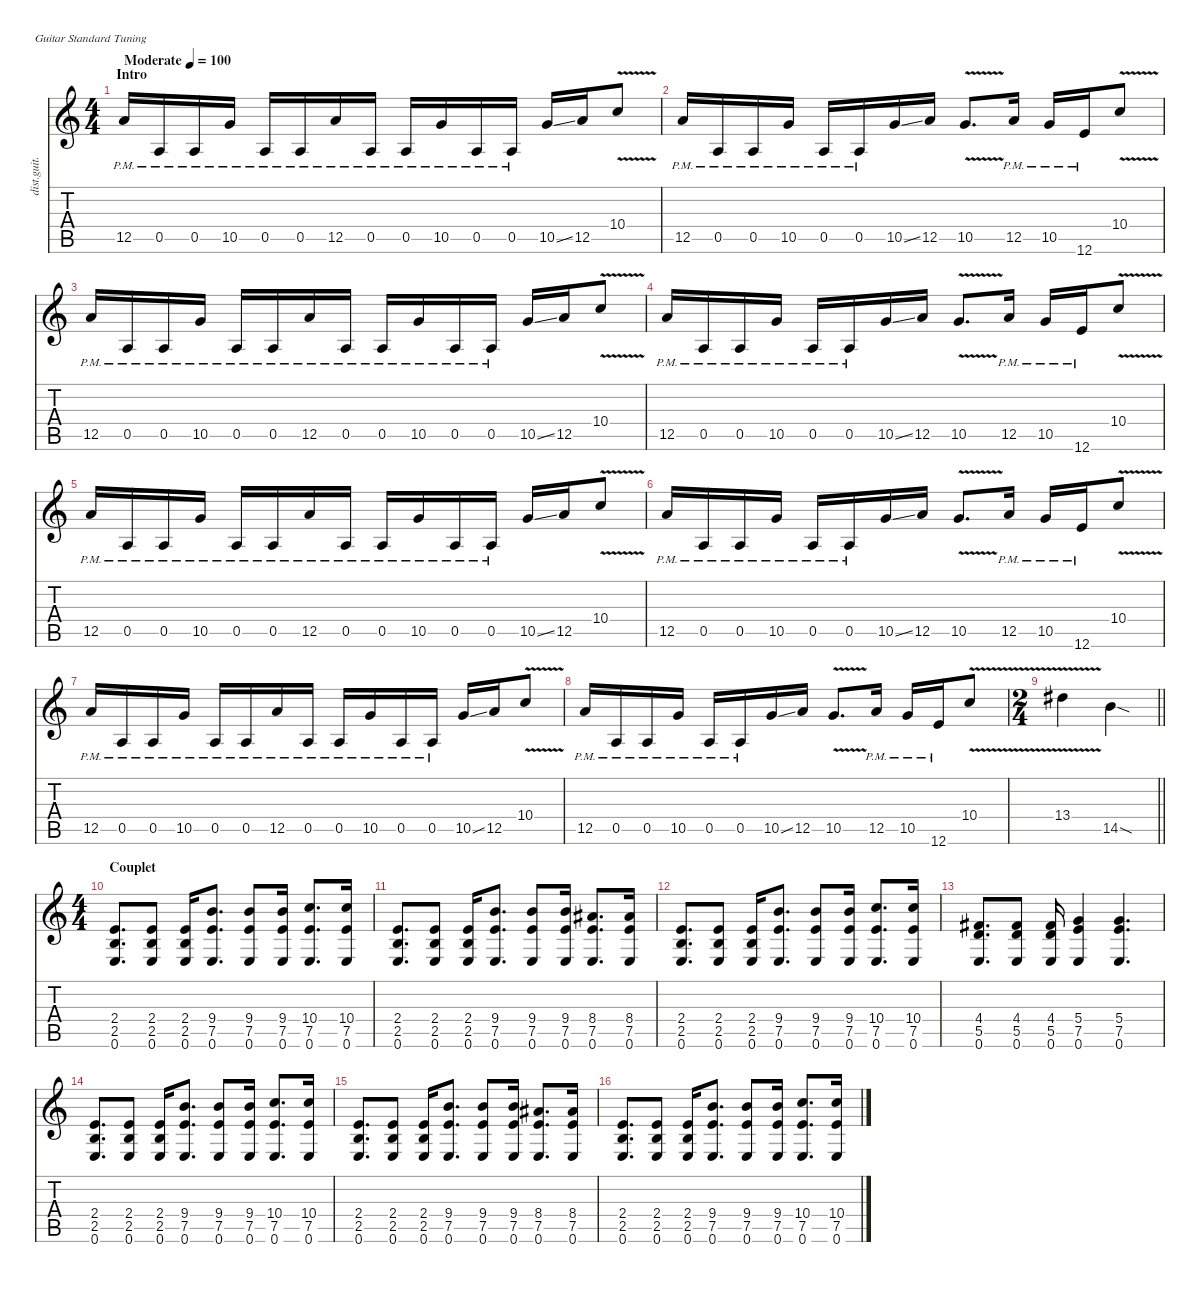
\defaultSystemsLayout 4
\hideDynamics
\bracketExtendMode nobrackets
\otherSystemsTrackNameOrientation horizontal
\track ("Hichem" "dist.guit.") {instrument distortionguitar}
\staff {score tabs}
\tuning (E4 B3 G3 D3 A2 E2)
\ts (4 4)
\beaming (8 2 2 2 2)
\section ("" "Intro")
\tempo (100 "Moderate")
\clef g2
\ks c
12.5{pm}.16{dy f instrument distortionguitar beam Up} 0.5{pm}.16{beam Up} 0.5{pm}.16{beam Up} 10.5{pm}.16{beam Up} 0.5{pm}.16{beam Up} 0.5{pm}.16{beam Up} 12.5{pm}.16{beam Up} 0.5{pm}.16{beam Up} 0.5{pm}.16{beam Up} 10.5{pm}.16{beam Up} 0.5{pm}.16{beam Up} 0.5{pm}.16{beam Up} 10.5{ss}.16{beam Up} 12.5.16{beam Up} 10.4{v}.8{beam Up} |
12.5{pm}.16{beam Up} 0.5{pm}.16{beam Up} 0.5{pm}.16{beam Up} 10.5{pm}.16{beam Up} 0.5{pm}.16{beam Up} 0.5{pm}.16{beam Up} 10.5{ss}.16{beam Up} 12.5.16{beam Up} 10.5{v}.8{d beam Up} 12.5{pm}.16{beam Up} 10.5{pm}.16{beam Up} 12.6{pm}.16{beam Up} 10.4{v}.8{beam Up} |
12.5{pm}.16{beam Up} 0.5{pm}.16{beam Up} 0.5{pm}.16{beam Up} 10.5{pm}.16{beam Up} 0.5{pm}.16{beam Up} 0.5{pm}.16{beam Up} 12.5{pm}.16{beam Up} 0.5{pm}.16{beam Up} 0.5{pm}.16{beam Up} 10.5{pm}.16{beam Up} 0.5{pm}.16{beam Up} 0.5{pm}.16{beam Up} 10.5{ss}.16{beam Up} 12.5.16{beam Up} 10.4{v}.8{beam Up} |
12.5{pm}.16{beam Up} 0.5{pm}.16{beam Up} 0.5{pm}.16{beam Up} 10.5{pm}.16{beam Up} 0.5{pm}.16{beam Up} 0.5{pm}.16{beam Up} 10.5{ss}.16{beam Up} 12.5.16{beam Up} 10.5{v}.8{d beam Up} 12.5{pm}.16{beam Up} 10.5{pm}.16{beam Up} 12.6{pm}.16{beam Up} 10.4{v}.8{beam Up} |
12.5{pm}.16{beam Up} 0.5{pm}.16{beam Up} 0.5{pm}.16{beam Up} 10.5{pm}.16{beam Up} 0.5{pm}.16{beam Up} 0.5{pm}.16{beam Up} 12.5{pm}.16{beam Up} 0.5{pm}.16{beam Up} 0.5{pm}.16{beam Up} 10.5{pm}.16{beam Up} 0.5{pm}.16{beam Up} 0.5{pm}.16{beam Up} 10.5{ss}.16{beam Up} 12.5.16{beam Up} 10.4{v}.8{beam Up} |
12.5{pm}.16{beam Up} 0.5{pm}.16{beam Up} 0.5{pm}.16{beam Up} 10.5{pm}.16{beam Up} 0.5{pm}.16{beam Up} 0.5{pm}.16{beam Up} 10.5{ss}.16{beam Up} 12.5.16{beam Up} 10.5{v}.8{d beam Up} 12.5{pm}.16{beam Up} 10.5{pm}.16{beam Up} 12.6{pm}.16{beam Up} 10.4{v}.8{beam Up} |
12.5{pm}.16{beam Up} 0.5{pm}.16{beam Up} 0.5{pm}.16{beam Up} 10.5{pm}.16{beam Up} 0.5{pm}.16{beam Up} 0.5{pm}.16{beam Up} 12.5{pm}.16{beam Up} 0.5{pm}.16{beam Up} 0.5{pm}.16{beam Up} 10.5{pm}.16{beam Up} 0.5{pm}.16{beam Up} 0.5{pm}.16{beam Up} 10.5{ss}.16{beam Up} 12.5.16{beam Up} 10.4{v}.8{beam Up} |
12.5{pm}.16{beam Up} 0.5{pm}.16{beam Up} 0.5{pm}.16{beam Up} 10.5{pm}.16{beam Up} 0.5{pm}.16{beam Up} 0.5{pm}.16{beam Up} 10.5{ss}.16{beam Up} 12.5.16{beam Up} 10.5{v}.8{d beam Up} 12.5{pm}.16{beam Up} 10.5{pm}.16{beam Up} 12.6{pm}.16{beam Up} 10.4{v}.8{beam Up} |
\ts (2 4)
\beaming (8 2 2 2 2)
\barLineRight lightlight
13.4{v acc #}.4{beam Down} 14.5{sod}.4{beam Down} |
\ts (4 4)
\beaming (8 2 2 2 2)
\section ("" "Couplet")
(2.4 2.5 0.6).8{d beam Up} (2.4 2.5 0.6).8{beam Up} (2.4 2.5 0.6).16{beam Up} (9.4 7.5 0.6).8{d beam Up} (9.4 7.5 0.6).8{beam Up} (9.4 7.5 0.6).16{beam Up} (10.4 7.5 0.6).8{d beam Up} (10.4 7.5 0.6).16{beam Up} |
(2.4 2.5 0.6).8{d beam Up} (2.4 2.5 0.6).8{beam Up} (2.4 2.5 0.6).16{beam Up} (9.4 7.5 0.6).8{d beam Up} (9.4 7.5 0.6).8{beam Up} (9.4 7.5 0.6).16{beam Up} (8.4{acc #} 7.5 0.6).8{d beam Up} (8.4{acc #} 7.5 0.6).16{beam Up} |
(2.4 2.5 0.6).8{d beam Up} (2.4 2.5 0.6).8{beam Up} (2.4 2.5 0.6).16{beam Up} (9.4 7.5 0.6).8{d beam Up} (9.4 7.5 0.6).8{beam Up} (9.4 7.5 0.6).16{beam Up} (10.4 7.5 0.6).8{d beam Up} (10.4 7.5 0.6).16{beam Up} |
(4.4{acc #} 5.5 0.6).8{d beam Up} (4.4{acc #} 5.5 0.6).8{beam Up} (4.4{acc #} 5.5 0.6).16{beam Up} (5.4 7.5 0.6).4{beam Up} (5.4 7.5 0.6).4{d beam Up} |
(2.4 2.5 0.6).8{d beam Up} (2.4 2.5 0.6).8{beam Up} (2.4 2.5 0.6).16{beam Up} (9.4 7.5 0.6).8{d beam Up} (9.4 7.5 0.6).8{beam Up} (9.4 7.5 0.6).16{beam Up} (10.4 7.5 0.6).8{d beam Up} (10.4 7.5 0.6).16{beam Up} |
(2.4 2.5 0.6).8{d beam Up} (2.4 2.5 0.6).8{beam Up} (2.4 2.5 0.6).16{beam Up} (9.4 7.5 0.6).8{d beam Up} (9.4 7.5 0.6).8{beam Up} (9.4 7.5 0.6).16{beam Up} (8.4{acc #} 7.5 0.6).8{d beam Up} (8.4{acc #} 7.5 0.6).16{beam Up} |
(2.4 2.5 0.6).8{d beam Up} (2.4 2.5 0.6).8{beam Up} (2.4 2.5 0.6).16{beam Up} (9.4 7.5 0.6).8{d beam Up} (9.4 7.5 0.6).8{beam Up} (9.4 7.5 0.6).16{beam Up} (10.4 7.5 0.6).8{d beam Up} (10.4 7.5 0.6).16{beam Up}
